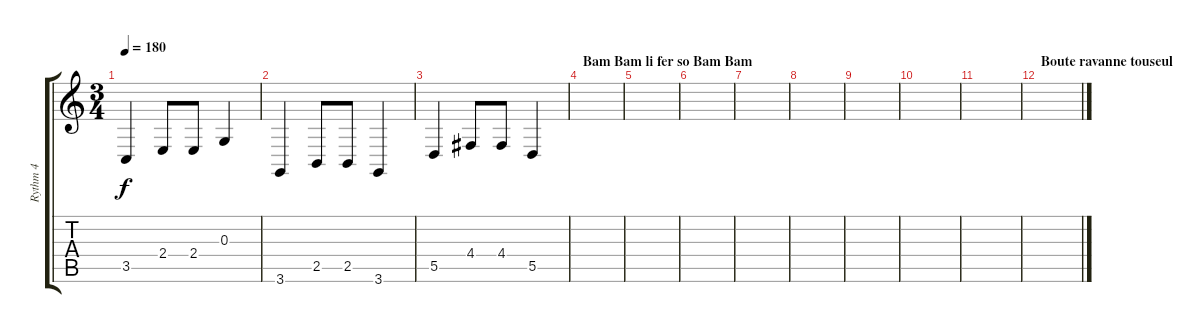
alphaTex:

\track ("Rythm 4" "Rythm 4") {instrument altosax}
\staff {score tabs}
\tuning (E4 B3 G3 D3 A2 E2) {hide}
\ts (3 4)
\tempo 180
\clef g2
\ks c
3.5.4{dy f} 2.4.8 2.4.8 0.3.4 |
3.6.4 2.5.8 2.5.8 3.6.4 |
5.5.4 4.4.8 4.4.8 5.5.4 |
\section ("" "Bam Bam li fer so Bam Bam")
|
|
|
|
|
|
|
|
\section ("" "Boute ravanne touseul")
